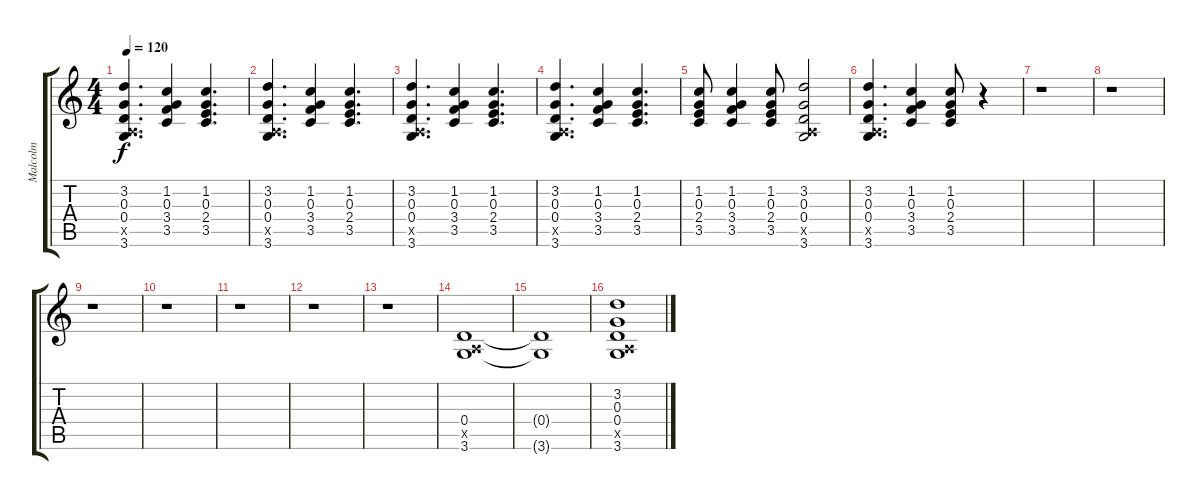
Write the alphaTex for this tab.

\track ("Malcolm" "Malcolm") {instrument distortionguitar}
\staff {score tabs}
\tuning (E4 B3 G3 D3 A2 E2) {hide}
\ts (4 4)
\tempo 120
\clef g2
\ks c
(3.2 0.3 0.4 0.5{x} 3.6).4{d dy f} (1.2 0.3 3.4 3.5).4 (1.2 0.3 2.4 3.5).4{d} |
(3.2 0.3 0.4 0.5{x} 3.6).4{d} (1.2 0.3 3.4 3.5).4 (1.2 0.3 2.4 3.5).4{d} |
(3.2 0.3 0.4 0.5{x} 3.6).4{d} (1.2 0.3 3.4 3.5).4 (1.2 0.3 2.4 3.5).4{d} |
(3.2 0.3 0.4 0.5{x} 3.6).4{d} (1.2 0.3 3.4 3.5).4 (1.2 0.3 2.4 3.5).4{d} |
(1.2 0.3 2.4 3.5).8 (1.2 0.3 3.4 3.5).4 (1.2 0.3 2.4 3.5).8 (3.2 0.3 0.4 0.5{x} 3.6).2 |
(3.2 0.3 0.4 0.5{x} 3.6).4{d} (1.2 0.3 3.4 3.5).4 (1.2 0.3 2.4 3.5).8 r.4 |
r.1 |
r.1 |
r.1 |
r.1 |
r.1 |
r.1 |
r.1 |
(0.4 0.5{x} 3.6).1 |
(0.4{t} 3.6{t}).1 |
(3.2 0.3 0.4 0.5{x} 3.6).1
